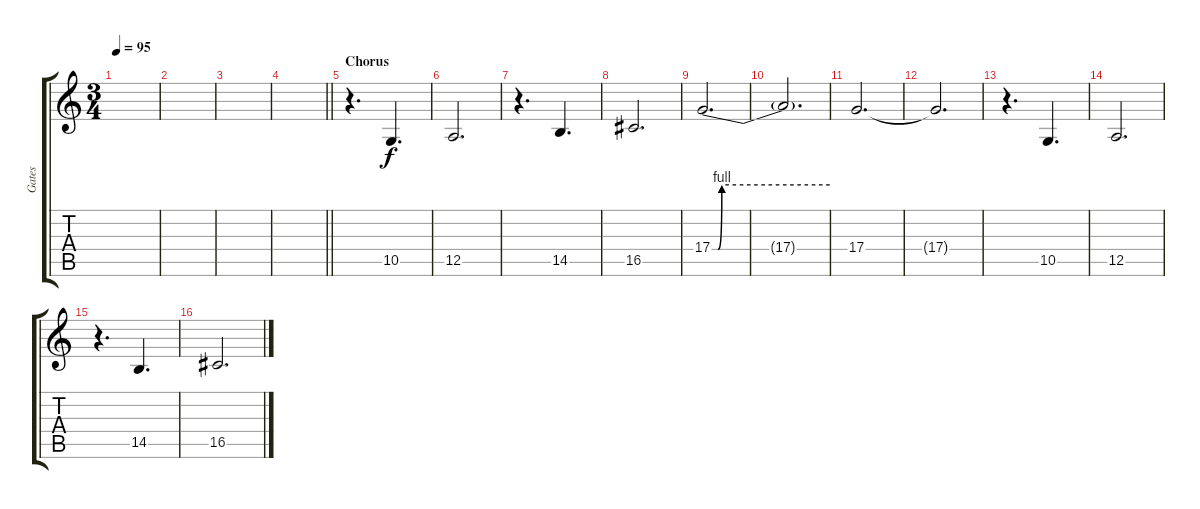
\track ("Gates" "Gates") {instrument clarinet}
\staff {score tabs}
\tuning (E4 B3 G3 D3 A2 D2) {hide}
\ts (3 4)
\tempo 95
\clef g2
\ks c
|
|
|
\barLineRight lightlight
|
\section ("" "Chorus")
r.4{d} 10.5.4{d} |
12.5.2{d} |
r.4{d} 14.5.4{d} |
16.5.2{d} |
17.4{be (custom 0 0 3 0 5 4 60 4)}.2{d} |
17.4{t}.2{d} |
17.4.2{d} |
17.4{t}.2{d} |
r.4{d} 10.5.4{d} |
12.5.2{d} |
r.4{d} 14.5.4{d} |
16.5.2{d}
